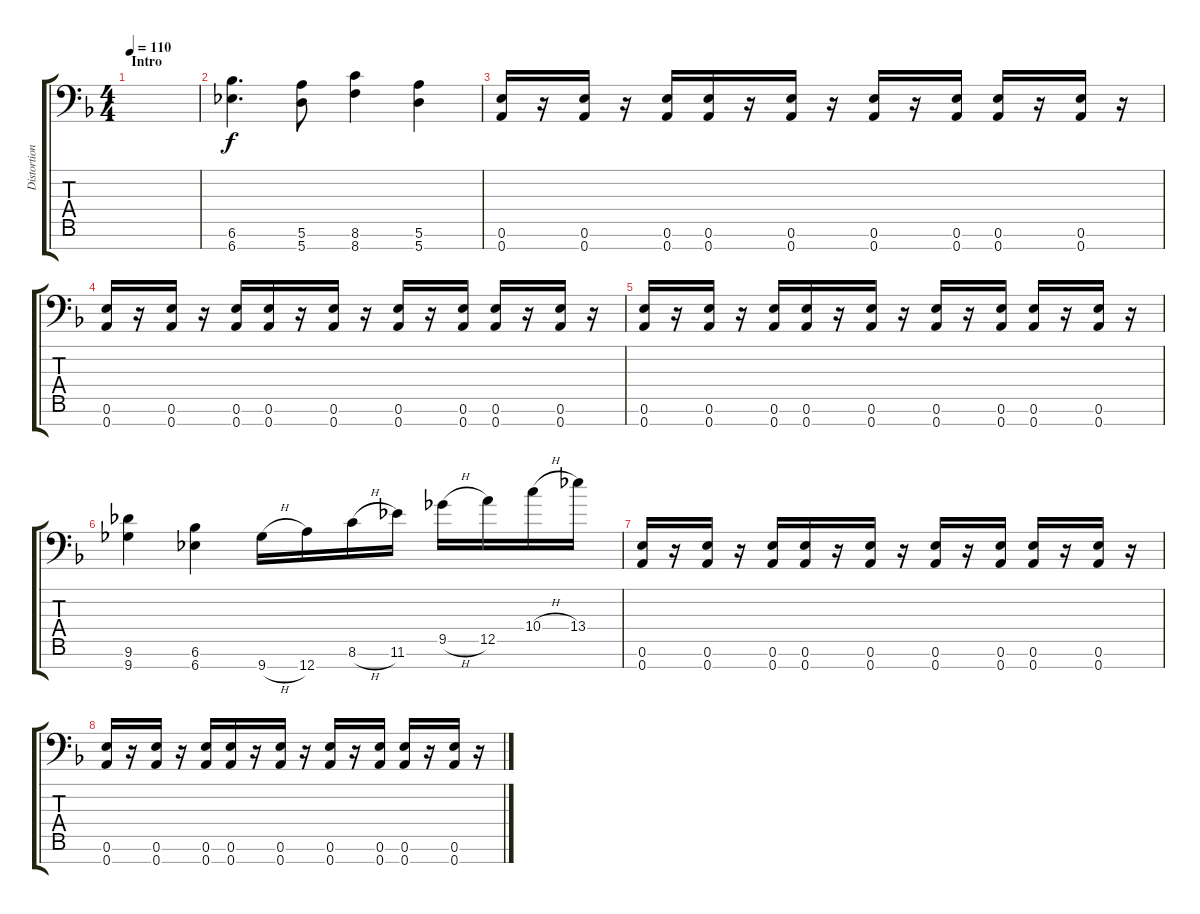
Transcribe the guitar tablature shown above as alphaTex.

\track ("Distortion Guitar 2" "Distortion") {instrument distortionguitar}
\staff {score tabs}
\tuning (E4 B3 G3 D3 A2 E2 A1) {hide}
\ts (4 4)
\section ("" "Intro")
\tempo 110
\clef f4
\ks dminor
|
(6.6 6.7).4{d} (5.6 5.7).8 (8.6 8.7).4 (5.6 5.7).4 |
(0.6 0.7).16 r.16 (0.6 0.7).16 r.16 (0.6 0.7).16 (0.6 0.7).16 r.16 (0.6 0.7).16 r.16 (0.6 0.7).16 r.16 (0.6 0.7).16 (0.6 0.7).16 r.16 (0.6 0.7).16 r.16 |
(0.6 0.7).16 r.16 (0.6 0.7).16 r.16 (0.6 0.7).16 (0.6 0.7).16 r.16 (0.6 0.7).16 r.16 (0.6 0.7).16 r.16 (0.6 0.7).16 (0.6 0.7).16 r.16 (0.6 0.7).16 r.16 |
(0.6 0.7).16 r.16 (0.6 0.7).16 r.16 (0.6 0.7).16 (0.6 0.7).16 r.16 (0.6 0.7).16 r.16 (0.6 0.7).16 r.16 (0.6 0.7).16 (0.6 0.7).16 r.16 (0.6 0.7).16 r.16 |
(9.6 9.7).4 (6.6 6.7).4 9.7{h}.16 12.7.16 8.6{h}.16 11.6.16 9.5{h}.16 12.5.16 10.4{h}.16 13.4.16 |
(0.6 0.7).16 r.16 (0.6 0.7).16 r.16 (0.6 0.7).16 (0.6 0.7).16 r.16 (0.6 0.7).16 r.16 (0.6 0.7).16 r.16 (0.6 0.7).16 (0.6 0.7).16 r.16 (0.6 0.7).16 r.16 |
(0.6 0.7).16 r.16 (0.6 0.7).16 r.16 (0.6 0.7).16 (0.6 0.7).16 r.16 (0.6 0.7).16 r.16 (0.6 0.7).16 r.16 (0.6 0.7).16 (0.6 0.7).16 r.16 (0.6 0.7).16 r.16
